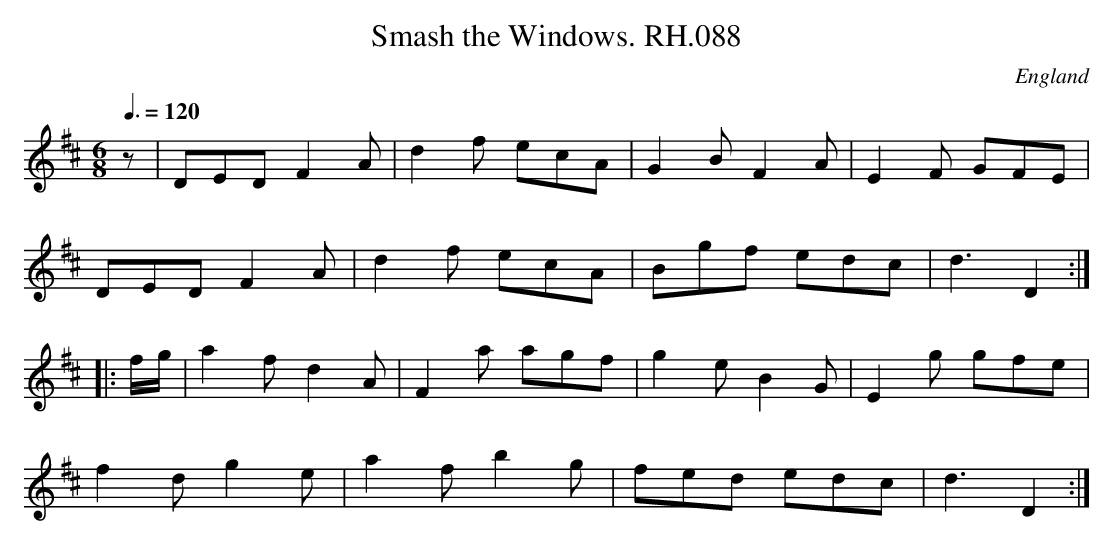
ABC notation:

X:1
T:Smash the Windows. RH.088
L:1/8
M:6/8
O:England
Q:3/8=120
K:D
z|DED F2A|d2f ecA|G2B F2A|E2F GFE|!
DED F2A|d2f ecA|Bgf edc|d3 D2:|!
|:f/g/|a2f d2A|F2a agf|g2e B2G|E2g gfe|!
f2d g2e|a2f b2g|fed edc|d3 D2:|
